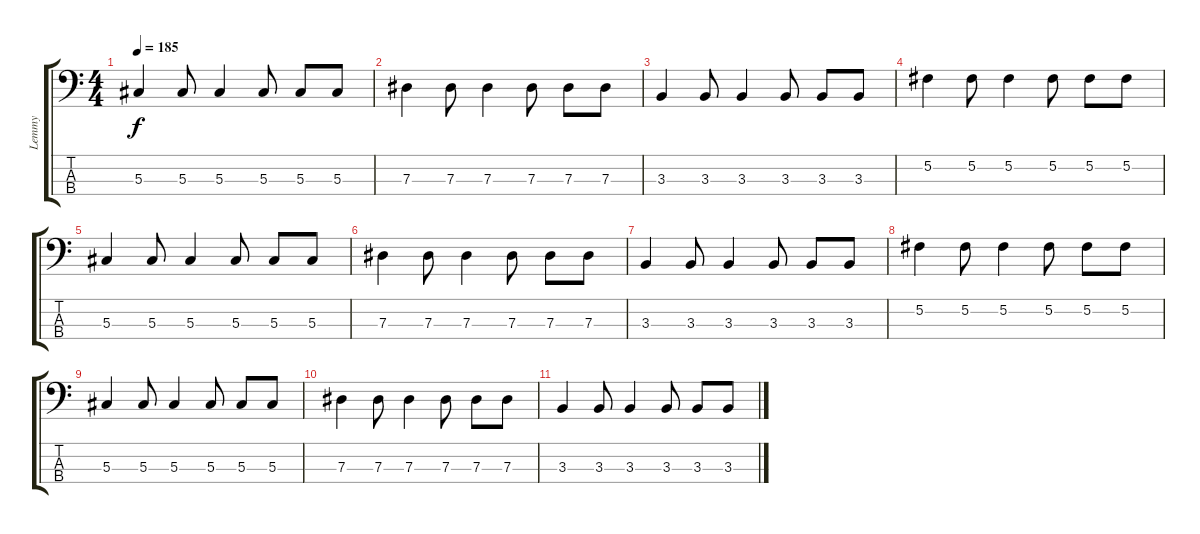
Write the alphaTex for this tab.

\track ("Lemmy" "Lemmy") {instrument distortionguitar}
\staff {score tabs}
\tuning (Gb2 Db2 Ab1 Eb1) {hide}
\ts (4 4)
\tempo 185
\clef f4
\ks c
5.3.4{dy f} 5.3.8 5.3.4 5.3.8 5.3.8 5.3.8 |
7.3.4 7.3.8 7.3.4 7.3.8 7.3.8 7.3.8 |
3.3.4 3.3.8 3.3.4 3.3.8 3.3.8 3.3.8 |
5.2.4 5.2.8 5.2.4 5.2.8 5.2.8 5.2.8 |
5.3.4 5.3.8 5.3.4 5.3.8 5.3.8 5.3.8 |
7.3.4 7.3.8 7.3.4 7.3.8 7.3.8 7.3.8 |
3.3.4 3.3.8 3.3.4 3.3.8 3.3.8 3.3.8 |
5.2.4 5.2.8 5.2.4 5.2.8 5.2.8 5.2.8 |
5.3.4 5.3.8 5.3.4 5.3.8 5.3.8 5.3.8 |
7.3.4 7.3.8 7.3.4 7.3.8 7.3.8 7.3.8 |
3.3.4 3.3.8 3.3.4 3.3.8 3.3.8 3.3.8
